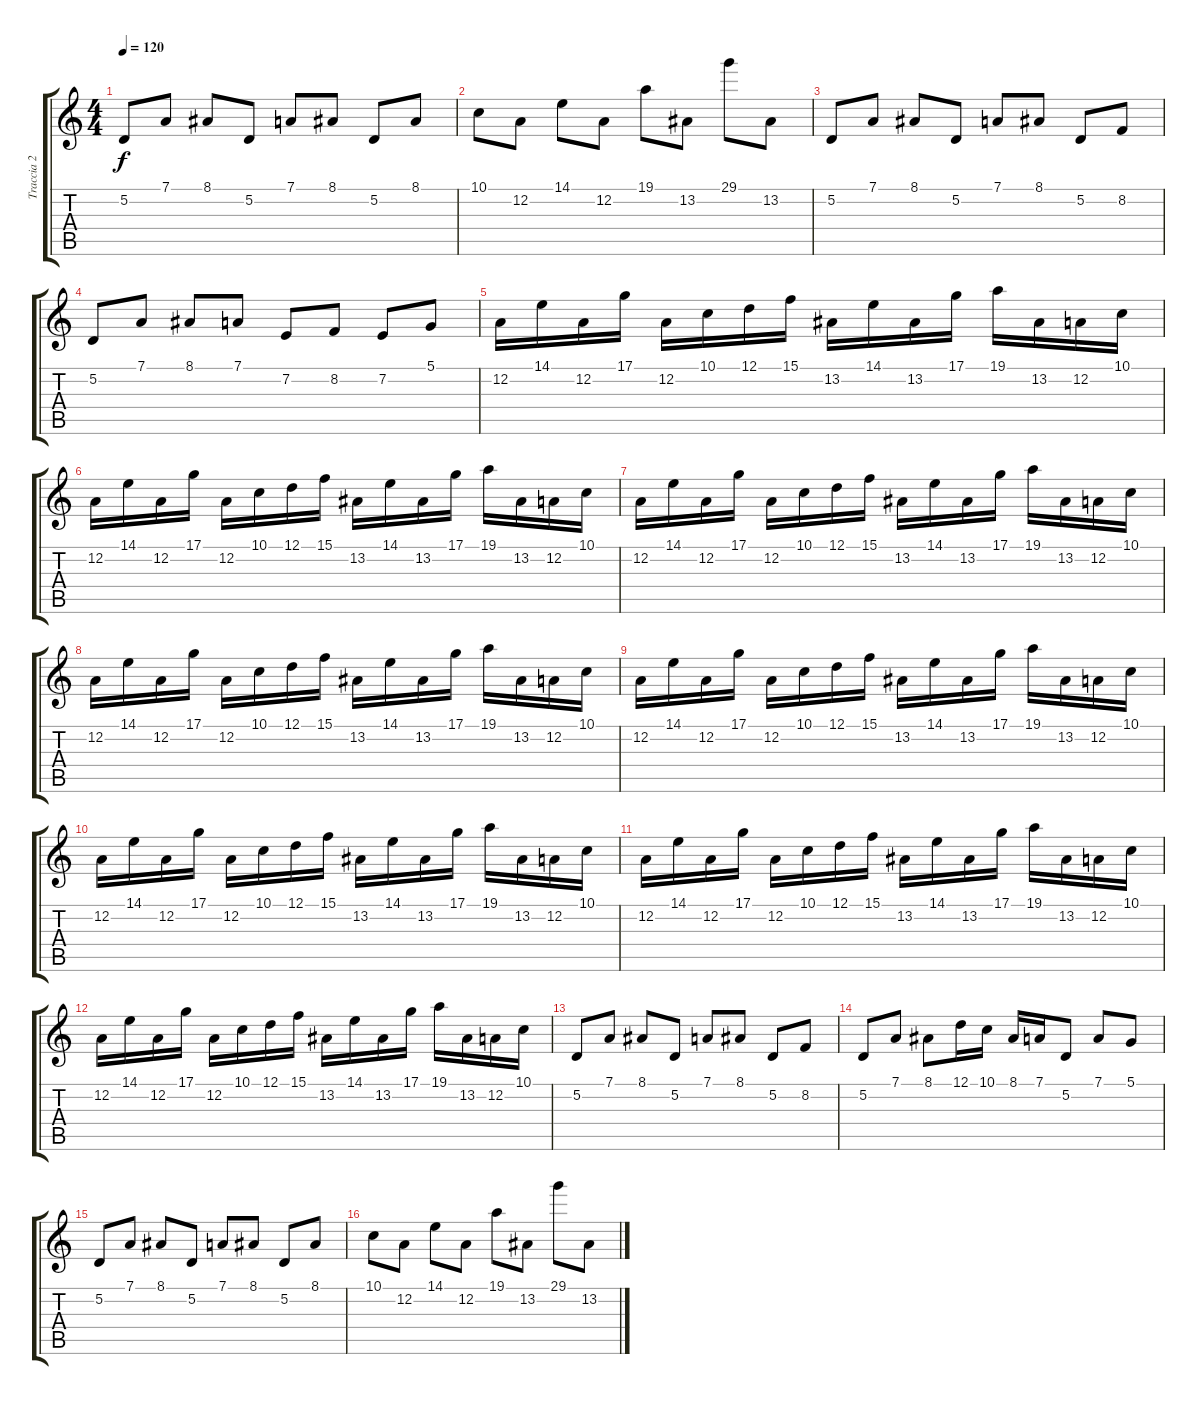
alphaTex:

\track ("Traccia 2" "Traccia 2") {instrument acousticgrandpiano}
\staff {score tabs}
\tuning (D4 A3 F3 C3 G2 D2) {hide}
\ts (4 4)
\tempo 120
\clef g2
\ks c
5.2.8{dy f} 7.1.8 8.1.8 5.2.8 7.1.8 8.1.8 5.2.8 8.1.8 |
10.1.8 12.2.8 14.1.8 12.2.8 19.1.8 13.2.8 29.1.8 13.2.8 |
5.2.8 7.1.8 8.1.8 5.2.8 7.1.8 8.1.8 5.2.8 8.2.8 |
5.2.8 7.1.8 8.1.8 7.1.8 7.2.8 8.2.8 7.2.8 5.1.8 |
12.2.16 14.1.16 12.2.16 17.1.16 12.2.16 10.1.16 12.1.16 15.1.16 13.2.16 14.1.16 13.2.16 17.1.16 19.1.16 13.2.16 12.2.16 10.1.16 |
12.2.16 14.1.16 12.2.16 17.1.16 12.2.16 10.1.16 12.1.16 15.1.16 13.2.16 14.1.16 13.2.16 17.1.16 19.1.16 13.2.16 12.2.16 10.1.16 |
12.2.16 14.1.16 12.2.16 17.1.16 12.2.16 10.1.16 12.1.16 15.1.16 13.2.16 14.1.16 13.2.16 17.1.16 19.1.16 13.2.16 12.2.16 10.1.16 |
12.2.16 14.1.16 12.2.16 17.1.16 12.2.16 10.1.16 12.1.16 15.1.16 13.2.16 14.1.16 13.2.16 17.1.16 19.1.16 13.2.16 12.2.16 10.1.16 |
12.2.16 14.1.16 12.2.16 17.1.16 12.2.16 10.1.16 12.1.16 15.1.16 13.2.16 14.1.16 13.2.16 17.1.16 19.1.16 13.2.16 12.2.16 10.1.16 |
12.2.16 14.1.16 12.2.16 17.1.16 12.2.16 10.1.16 12.1.16 15.1.16 13.2.16 14.1.16 13.2.16 17.1.16 19.1.16 13.2.16 12.2.16 10.1.16 |
12.2.16 14.1.16 12.2.16 17.1.16 12.2.16 10.1.16 12.1.16 15.1.16 13.2.16 14.1.16 13.2.16 17.1.16 19.1.16 13.2.16 12.2.16 10.1.16 |
12.2.16 14.1.16 12.2.16 17.1.16 12.2.16 10.1.16 12.1.16 15.1.16 13.2.16 14.1.16 13.2.16 17.1.16 19.1.16 13.2.16 12.2.16 10.1.16 |
5.2.8 7.1.8 8.1.8 5.2.8 7.1.8 8.1.8 5.2.8 8.2.8 |
5.2.8 7.1.8 8.1.8 12.1.16 10.1.16 8.1.16 7.1.16 5.2.8 7.1.8 5.1.8 |
5.2.8 7.1.8 8.1.8 5.2.8 7.1.8 8.1.8 5.2.8 8.1.8 |
10.1.8 12.2.8 14.1.8 12.2.8 19.1.8 13.2.8 29.1.8 13.2.8
